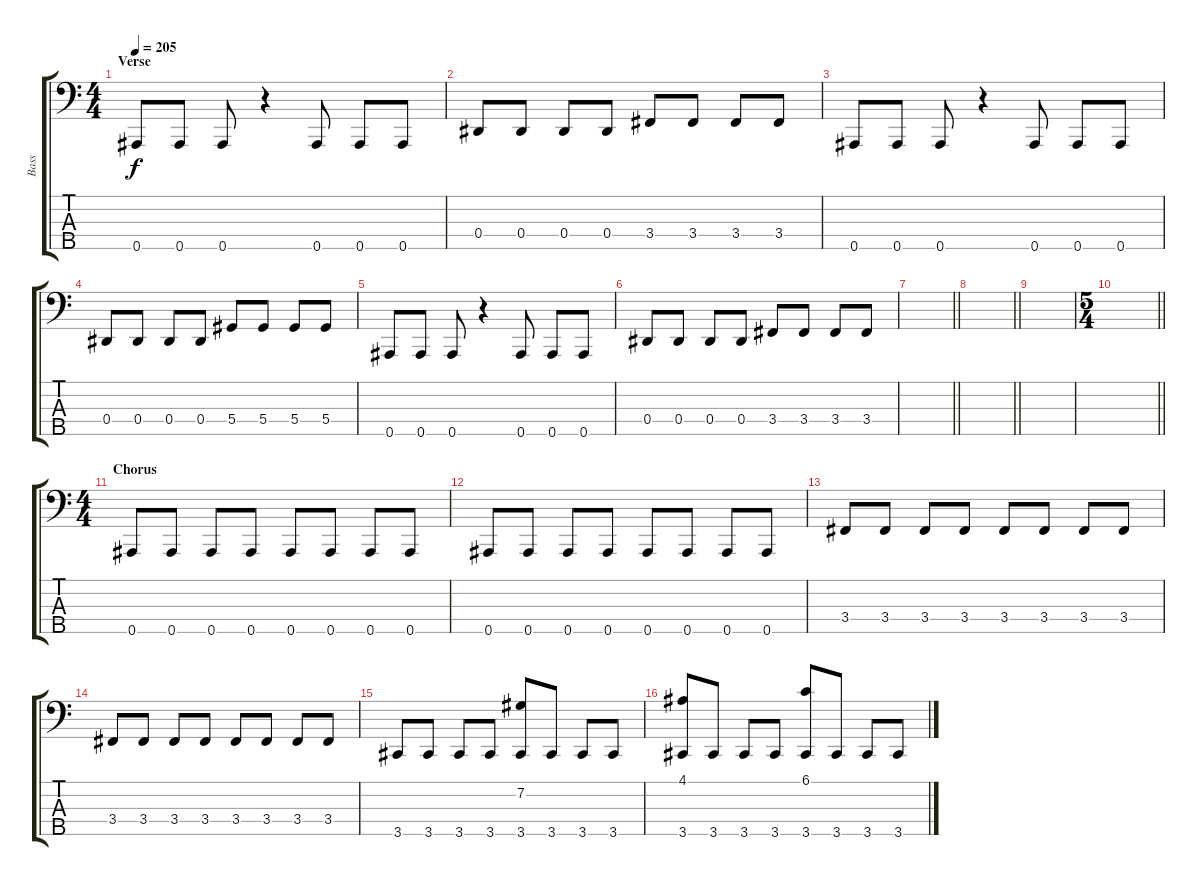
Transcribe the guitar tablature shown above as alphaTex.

\track ("Bass" "Bass") {instrument electricbassfinger}
\staff {score tabs}
\tuning (Gb2 Db2 Ab1 Eb1 Bb0) {hide}
\ts (4 4)
\section ("" "Verse")
\tempo 205
\clef f4
\ks c
0.5.8{dy f} 0.5.8 0.5.8 r.4 0.5.8 0.5.8 0.5.8 |
0.4.8 0.4.8 0.4.8 0.4.8 3.4.8 3.4.8 3.4.8 3.4.8 |
0.5.8 0.5.8 0.5.8 r.4 0.5.8 0.5.8 0.5.8 |
0.4.8 0.4.8 0.4.8 0.4.8 5.4.8 5.4.8 5.4.8 5.4.8 |
0.5.8 0.5.8 0.5.8 r.4 0.5.8 0.5.8 0.5.8 |
0.4.8 0.4.8 0.4.8 0.4.8 3.4.8 3.4.8 3.4.8 3.4.8 |
\barLineRight lightlight
|
\barLineRight lightlight
|
|
\ts (5 4)
\barLineRight lightlight
|
\ts (4 4)
\section ("" "Chorus")
0.5.8 0.5.8 0.5.8 0.5.8 0.5.8 0.5.8 0.5.8 0.5.8 |
0.5.8 0.5.8 0.5.8 0.5.8 0.5.8 0.5.8 0.5.8 0.5.8 |
3.4.8 3.4.8 3.4.8 3.4.8 3.4.8 3.4.8 3.4.8 3.4.8 |
3.4.8 3.4.8 3.4.8 3.4.8 3.4.8 3.4.8 3.4.8 3.4.8 |
3.5.8 3.5.8 3.5.8 3.5.8 (7.2 3.5).8 3.5.8 3.5.8 3.5.8 |
(4.1 3.5).8 3.5.8 3.5.8 3.5.8 (6.1 3.5).8 3.5.8 3.5.8 3.5.8
